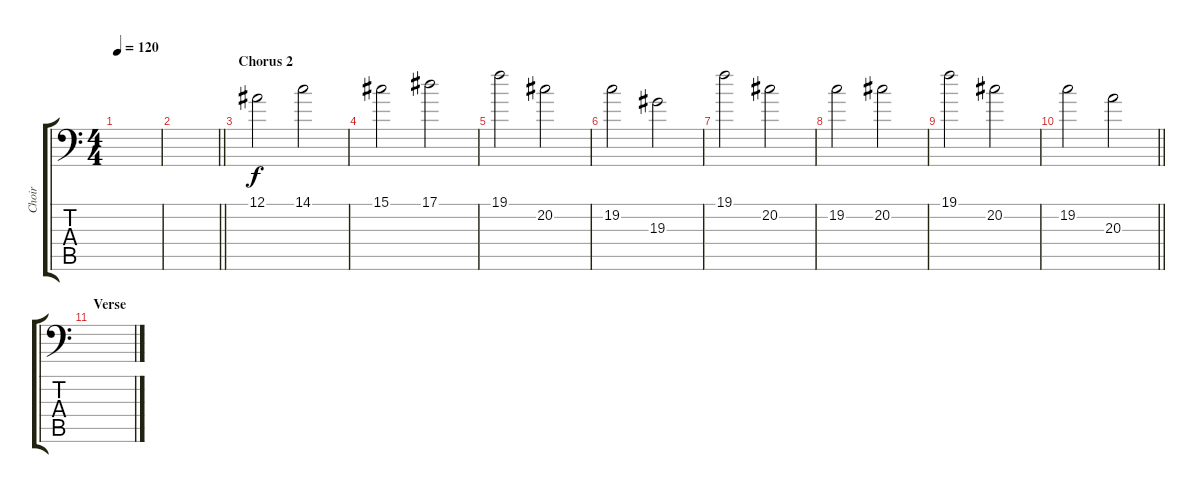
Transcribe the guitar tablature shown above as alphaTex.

\track ("Choir" "Choir") {instrument pad4choir}
\staff {score tabs}
\tuning (Bb3 F3 Db3 Ab2 Eb2 F1) {hide}
\ts (4 4)
\tempo 120
\clef f4
\ks c
|
\barLineRight lightlight
|
\section ("" "Chorus 2")
12.1.2 14.1.2 |
15.1.2 17.1.2 |
19.1.2 20.2.2 |
19.2.2 19.3.2 |
19.1.2 20.2.2 |
19.2.2 20.2.2 |
19.1.2 20.2.2 |
\barLineRight lightlight
19.2.2 20.3.2 |
\section ("" "Verse")
